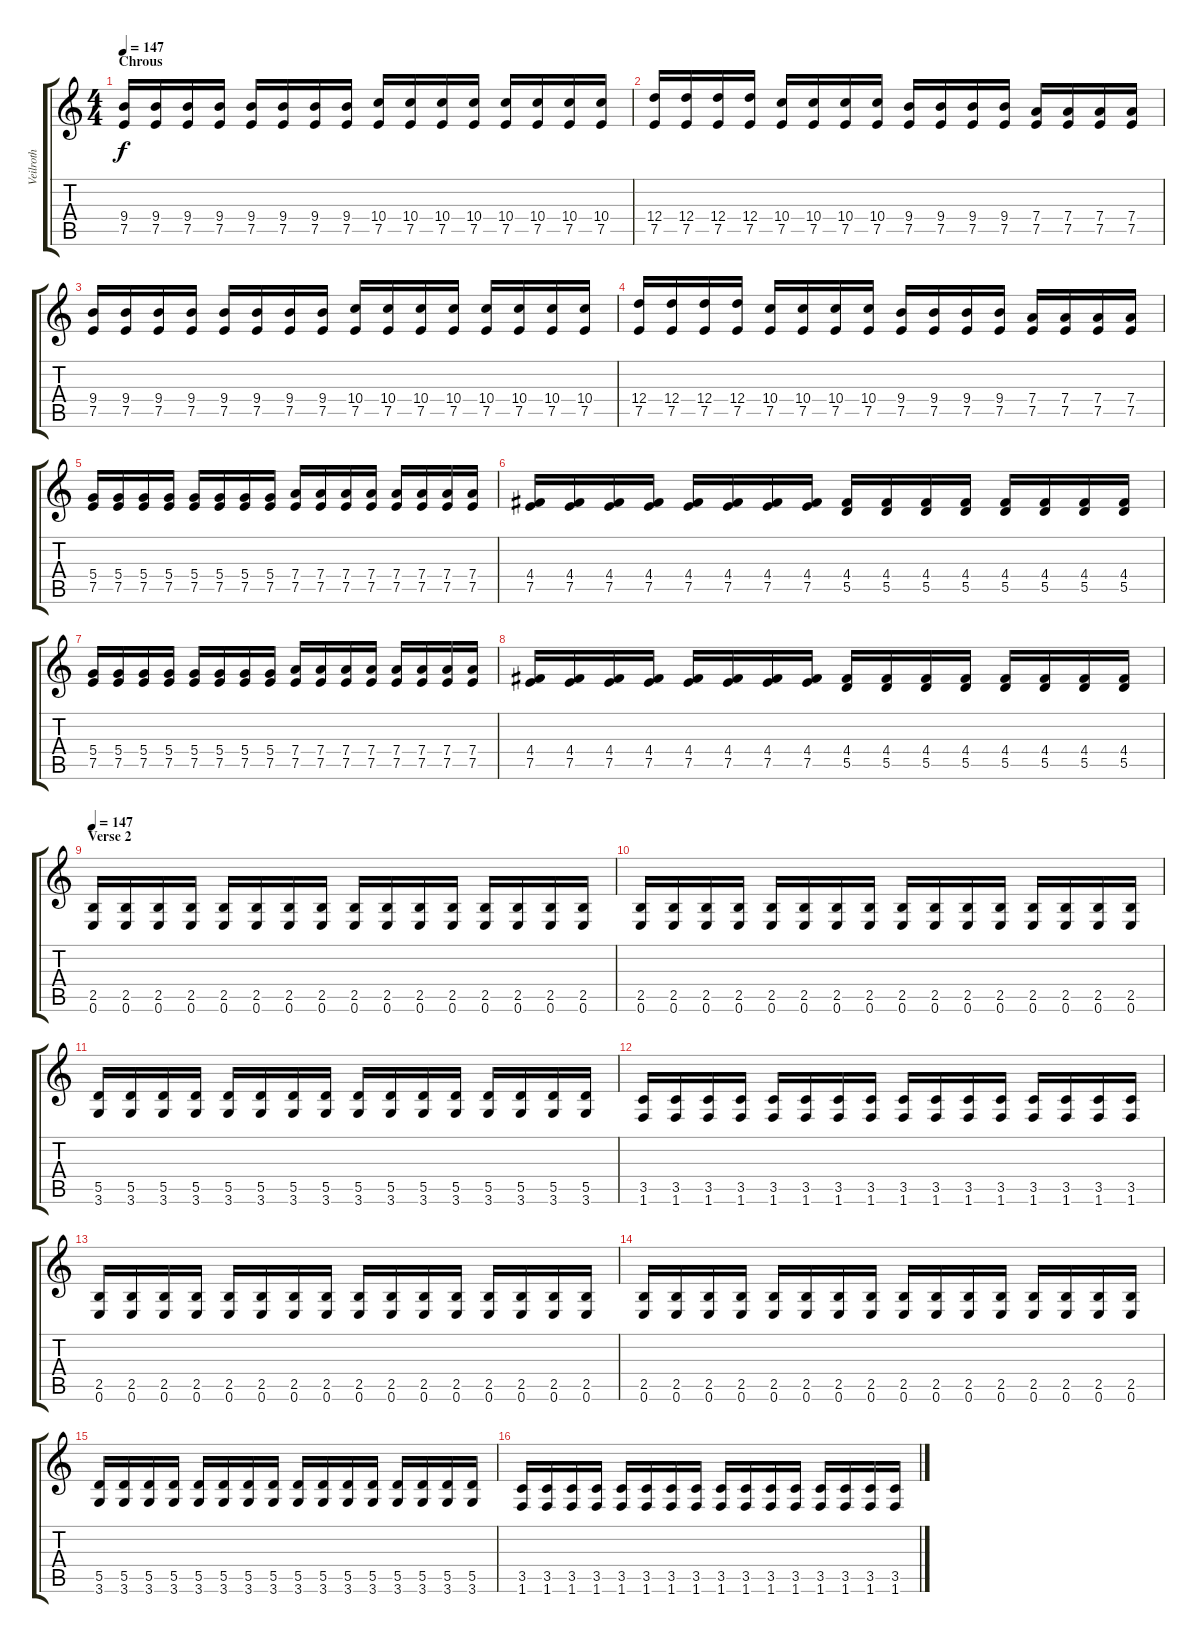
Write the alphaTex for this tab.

\track ("Veilroth" "Veilroth") {instrument distortionguitar}
\staff {score tabs}
\tuning (E4 B3 G3 D3 A2 E2) {hide}
\ts (4 4)
\section ("" "Chrous")
\tempo 147
\clef g2
\ks c
(9.4 7.5).16{dy f} (9.4 7.5).16 (9.4 7.5).16 (9.4 7.5).16 (9.4 7.5).16 (9.4 7.5).16 (9.4 7.5).16 (9.4 7.5).16 (10.4 7.5).16 (10.4 7.5).16 (10.4 7.5).16 (10.4 7.5).16 (10.4 7.5).16 (10.4 7.5).16 (10.4 7.5).16 (10.4 7.5).16 |
(12.4 7.5).16 (12.4 7.5).16 (12.4 7.5).16 (12.4 7.5).16 (10.4 7.5).16 (10.4 7.5).16 (10.4 7.5).16 (10.4 7.5).16 (9.4 7.5).16 (9.4 7.5).16 (9.4 7.5).16 (9.4 7.5).16 (7.4 7.5).16 (7.4 7.5).16 (7.4 7.5).16 (7.4 7.5).16 |
(9.4 7.5).16 (9.4 7.5).16 (9.4 7.5).16 (9.4 7.5).16 (9.4 7.5).16 (9.4 7.5).16 (9.4 7.5).16 (9.4 7.5).16 (10.4 7.5).16 (10.4 7.5).16 (10.4 7.5).16 (10.4 7.5).16 (10.4 7.5).16 (10.4 7.5).16 (10.4 7.5).16 (10.4 7.5).16 |
(12.4 7.5).16 (12.4 7.5).16 (12.4 7.5).16 (12.4 7.5).16 (10.4 7.5).16 (10.4 7.5).16 (10.4 7.5).16 (10.4 7.5).16 (9.4 7.5).16 (9.4 7.5).16 (9.4 7.5).16 (9.4 7.5).16 (7.4 7.5).16 (7.4 7.5).16 (7.4 7.5).16 (7.4 7.5).16 |
(5.4 7.5).16 (5.4 7.5).16 (5.4 7.5).16 (5.4 7.5).16 (5.4 7.5).16 (5.4 7.5).16 (5.4 7.5).16 (5.4 7.5).16 (7.4 7.5).16 (7.4 7.5).16 (7.4 7.5).16 (7.4 7.5).16 (7.4 7.5).16 (7.4 7.5).16 (7.4 7.5).16 (7.4 7.5).16 |
(4.4 7.5).16 (4.4 7.5).16 (4.4 7.5).16 (4.4 7.5).16 (4.4 7.5).16 (4.4 7.5).16 (4.4 7.5).16 (4.4 7.5).16 (4.4 5.5).16 (4.4 5.5).16 (4.4 5.5).16 (4.4 5.5).16 (4.4 5.5).16 (4.4 5.5).16 (4.4 5.5).16 (4.4 5.5).16 |
(5.4 7.5).16 (5.4 7.5).16 (5.4 7.5).16 (5.4 7.5).16 (5.4 7.5).16 (5.4 7.5).16 (5.4 7.5).16 (5.4 7.5).16 (7.4 7.5).16 (7.4 7.5).16 (7.4 7.5).16 (7.4 7.5).16 (7.4 7.5).16 (7.4 7.5).16 (7.4 7.5).16 (7.4 7.5).16 |
(4.4 7.5).16 (4.4 7.5).16 (4.4 7.5).16 (4.4 7.5).16 (4.4 7.5).16 (4.4 7.5).16 (4.4 7.5).16 (4.4 7.5).16 (4.4 5.5).16 (4.4 5.5).16 (4.4 5.5).16 (4.4 5.5).16 (4.4 5.5).16 (4.4 5.5).16 (4.4 5.5).16 (4.4 5.5).16 |
\section ("" "Verse 2")
\tempo 147
(2.5 0.6).16 (2.5 0.6).16 (2.5 0.6).16 (2.5 0.6).16 (2.5 0.6).16 (2.5 0.6).16 (2.5 0.6).16 (2.5 0.6).16 (2.5 0.6).16 (2.5 0.6).16 (2.5 0.6).16 (2.5 0.6).16 (2.5 0.6).16 (2.5 0.6).16 (2.5 0.6).16 (2.5 0.6).16 |
(2.5 0.6).16 (2.5 0.6).16 (2.5 0.6).16 (2.5 0.6).16 (2.5 0.6).16 (2.5 0.6).16 (2.5 0.6).16 (2.5 0.6).16 (2.5 0.6).16 (2.5 0.6).16 (2.5 0.6).16 (2.5 0.6).16 (2.5 0.6).16 (2.5 0.6).16 (2.5 0.6).16 (2.5 0.6).16 |
(5.5 3.6).16 (5.5 3.6).16 (5.5 3.6).16 (5.5 3.6).16 (5.5 3.6).16 (5.5 3.6).16 (5.5 3.6).16 (5.5 3.6).16 (5.5 3.6).16 (5.5 3.6).16 (5.5 3.6).16 (5.5 3.6).16 (5.5 3.6).16 (5.5 3.6).16 (5.5 3.6).16 (5.5 3.6).16 |
(3.5 1.6).16 (3.5 1.6).16 (3.5 1.6).16 (3.5 1.6).16 (3.5 1.6).16 (3.5 1.6).16 (3.5 1.6).16 (3.5 1.6).16 (3.5 1.6).16 (3.5 1.6).16 (3.5 1.6).16 (3.5 1.6).16 (3.5 1.6).16 (3.5 1.6).16 (3.5 1.6).16 (3.5 1.6).16 |
(2.5 0.6).16 (2.5 0.6).16 (2.5 0.6).16 (2.5 0.6).16 (2.5 0.6).16 (2.5 0.6).16 (2.5 0.6).16 (2.5 0.6).16 (2.5 0.6).16 (2.5 0.6).16 (2.5 0.6).16 (2.5 0.6).16 (2.5 0.6).16 (2.5 0.6).16 (2.5 0.6).16 (2.5 0.6).16 |
(2.5 0.6).16 (2.5 0.6).16 (2.5 0.6).16 (2.5 0.6).16 (2.5 0.6).16 (2.5 0.6).16 (2.5 0.6).16 (2.5 0.6).16 (2.5 0.6).16 (2.5 0.6).16 (2.5 0.6).16 (2.5 0.6).16 (2.5 0.6).16 (2.5 0.6).16 (2.5 0.6).16 (2.5 0.6).16 |
(5.5 3.6).16 (5.5 3.6).16 (5.5 3.6).16 (5.5 3.6).16 (5.5 3.6).16 (5.5 3.6).16 (5.5 3.6).16 (5.5 3.6).16 (5.5 3.6).16 (5.5 3.6).16 (5.5 3.6).16 (5.5 3.6).16 (5.5 3.6).16 (5.5 3.6).16 (5.5 3.6).16 (5.5 3.6).16 |
(3.5 1.6).16 (3.5 1.6).16 (3.5 1.6).16 (3.5 1.6).16 (3.5 1.6).16 (3.5 1.6).16 (3.5 1.6).16 (3.5 1.6).16 (3.5 1.6).16 (3.5 1.6).16 (3.5 1.6).16 (3.5 1.6).16 (3.5 1.6).16 (3.5 1.6).16 (3.5 1.6).16 (3.5 1.6).16
